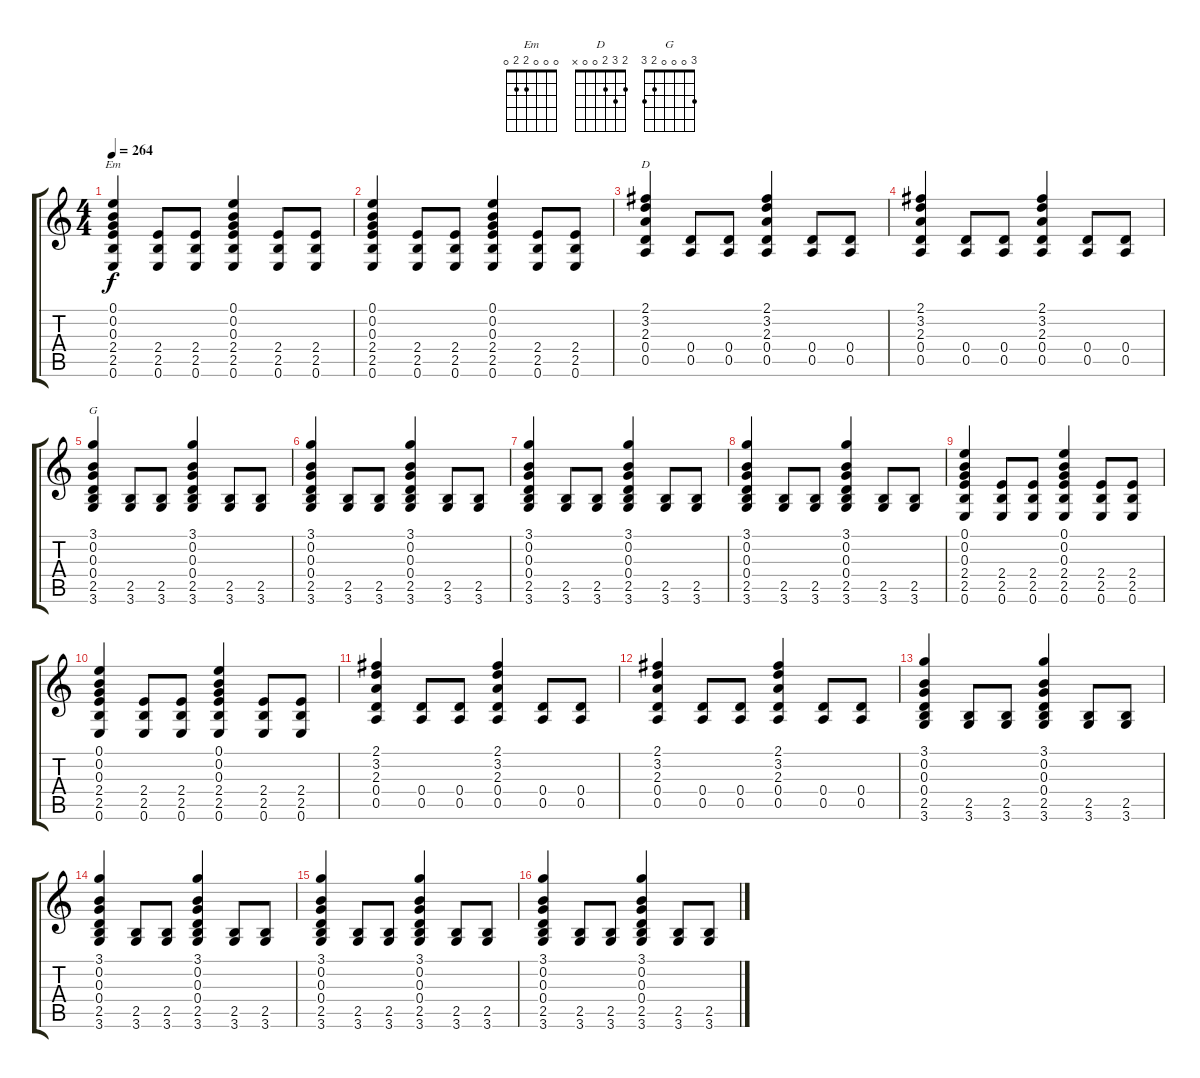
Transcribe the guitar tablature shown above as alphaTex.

\track "" {instrument electricguitarclean}
\staff {score tabs}
\tuning (E4 B3 G3 D3 A2 E2) {hide}
\chord ("Em" 0 0 0 2 2 0)
\chord ("D" 2 3 2 0 0 x)
\chord ("G" 3 0 0 0 2 3)
\ts (4 4)
\tempo 264
\clef g2
\ks c
(0.1 0.2 0.3 2.4 2.5 0.6).4{ch "Em" dy f} (2.4 2.5 0.6).8 (2.4 2.5 0.6).8 (0.1 0.2 0.3 2.4 2.5 0.6).4 (2.4 2.5 0.6).8 (2.4 2.5 0.6).8 |
(0.1 0.2 0.3 2.4 2.5 0.6).4 (2.4 2.5 0.6).8 (2.4 2.5 0.6).8 (0.1 0.2 0.3 2.4 2.5 0.6).4 (2.4 2.5 0.6).8 (2.4 2.5 0.6).8 |
(2.1 3.2 2.3 0.4 0.5).4{ch "D"} (0.4 0.5).8 (0.4 0.5).8 (2.1 3.2 2.3 0.4 0.5).4 (0.4 0.5).8 (0.4 0.5).8 |
(2.1 3.2 2.3 0.4 0.5).4 (0.4 0.5).8 (0.4 0.5).8 (2.1 3.2 2.3 0.4 0.5).4 (0.4 0.5).8 (0.4 0.5).8 |
(3.1 0.2 0.3 0.4 2.5 3.6).4{ch "G"} (2.5 3.6).8 (2.5 3.6).8 (3.1 0.2 0.3 0.4 2.5 3.6).4 (2.5 3.6).8 (2.5 3.6).8 |
(3.1 0.2 0.3 0.4 2.5 3.6).4 (2.5 3.6).8 (2.5 3.6).8 (3.1 0.2 0.3 0.4 2.5 3.6).4 (2.5 3.6).8 (2.5 3.6).8 |
(3.1 0.2 0.3 0.4 2.5 3.6).4 (2.5 3.6).8 (2.5 3.6).8 (3.1 0.2 0.3 0.4 2.5 3.6).4 (2.5 3.6).8 (2.5 3.6).8 |
(3.1 0.2 0.3 0.4 2.5 3.6).4 (2.5 3.6).8 (2.5 3.6).8 (3.1 0.2 0.3 0.4 2.5 3.6).4 (2.5 3.6).8 (2.5 3.6).8 |
(0.1 0.2 0.3 2.4 2.5 0.6).4 (2.4 2.5 0.6).8 (2.4 2.5 0.6).8 (0.1 0.2 0.3 2.4 2.5 0.6).4 (2.4 2.5 0.6).8 (2.4 2.5 0.6).8 |
(0.1 0.2 0.3 2.4 2.5 0.6).4 (2.4 2.5 0.6).8 (2.4 2.5 0.6).8 (0.1 0.2 0.3 2.4 2.5 0.6).4 (2.4 2.5 0.6).8 (2.4 2.5 0.6).8 |
(2.1 3.2 2.3 0.4 0.5).4 (0.4 0.5).8 (0.4 0.5).8 (2.1 3.2 2.3 0.4 0.5).4 (0.4 0.5).8 (0.4 0.5).8 |
(2.1 3.2 2.3 0.4 0.5).4 (0.4 0.5).8 (0.4 0.5).8 (2.1 3.2 2.3 0.4 0.5).4 (0.4 0.5).8 (0.4 0.5).8 |
(3.1 0.2 0.3 0.4 2.5 3.6).4 (2.5 3.6).8 (2.5 3.6).8 (3.1 0.2 0.3 0.4 2.5 3.6).4 (2.5 3.6).8 (2.5 3.6).8 |
(3.1 0.2 0.3 0.4 2.5 3.6).4 (2.5 3.6).8 (2.5 3.6).8 (3.1 0.2 0.3 0.4 2.5 3.6).4 (2.5 3.6).8 (2.5 3.6).8 |
(3.1 0.2 0.3 0.4 2.5 3.6).4 (2.5 3.6).8 (2.5 3.6).8 (3.1 0.2 0.3 0.4 2.5 3.6).4 (2.5 3.6).8 (2.5 3.6).8 |
(3.1 0.2 0.3 0.4 2.5 3.6).4 (2.5 3.6).8 (2.5 3.6).8 (3.1 0.2 0.3 0.4 2.5 3.6).4 (2.5 3.6).8 (2.5 3.6).8
